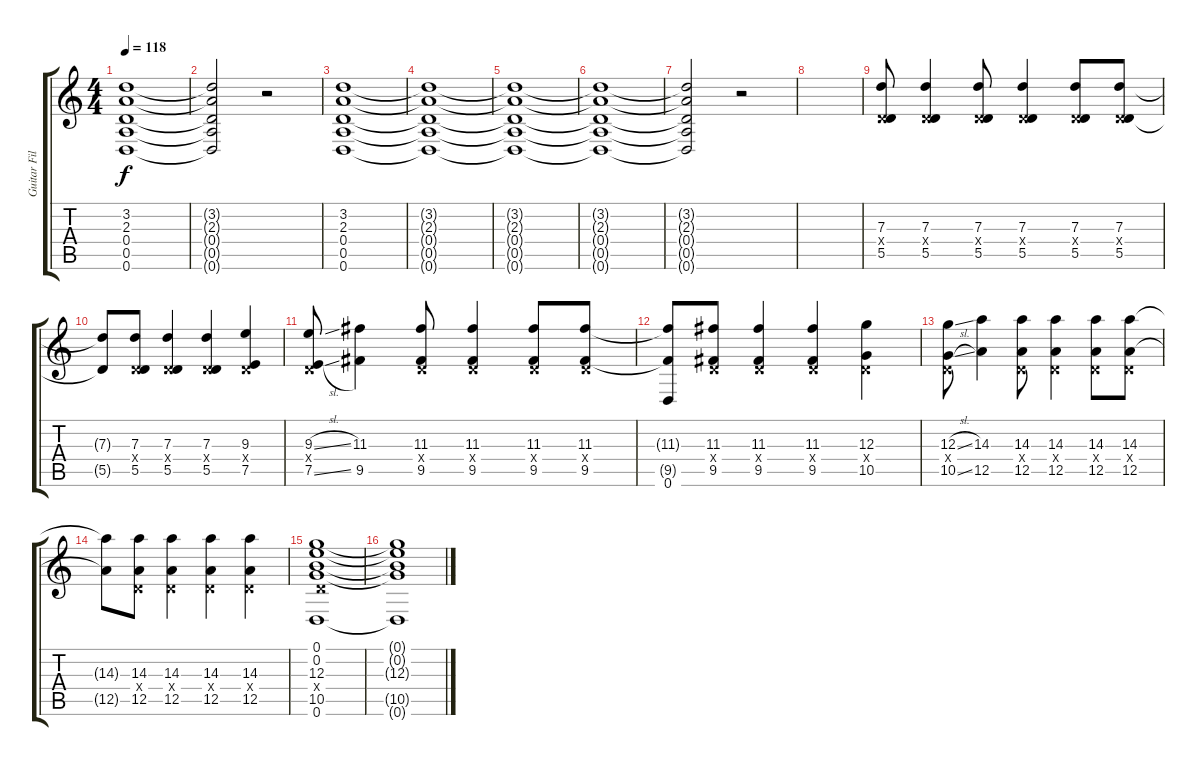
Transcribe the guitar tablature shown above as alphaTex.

\track ("Guitar Fill" "Guitar Fil") {instrument distortionguitar}
\staff {score tabs}
\tuning (E4 B3 G3 D3 A2 D2) {hide}
\ts (4 4)
\tempo 118
\clef g2
\ks c
(3.2{t} 2.3{t} 0.4{t} 0.5{t} 0.6{t}).1{dy f} |
(3.2{t} 2.3{t} 0.4{t} 0.5{t} 0.6{t}).2 r.2 |
(3.2 2.3 0.4 0.5 0.6).1 |
(3.2{t} 2.3{t} 0.4{t} 0.5{t} 0.6{t}).1 |
(3.2{t} 2.3{t} 0.4{t} 0.5{t} 0.6{t}).1 |
(3.2{t} 2.3{t} 0.4{t} 0.5{t} 0.6{t}).1 |
(3.2{t} 2.3{t} 0.4{t} 0.5{t} 0.6{t}).2 r.2 |
|
(7.3 0.4{x} 5.5).8 (7.3 0.4{x} 5.5).4 (7.3 0.4{x} 5.5).8 (7.3 0.4{x} 5.5).4 (7.3 0.4{x} 5.5).8 (7.3 0.4{x} 5.5).8 |
(7.3{t} 5.5{t}).8 (7.3 0.4{x} 5.5).8 (7.3 0.4{x} 5.5).4 (7.3 0.4{x} 5.5).4 (9.3 0.4{x} 7.5).4 |
(9.3{sl} 0.4{x} 7.5{sl}).8 (11.3 9.5).4 (11.3 0.4{x} 9.5).8 (11.3 0.4{x} 9.5).4 (11.3 0.4{x} 9.5).8 (11.3 0.4{x} 9.5).8 |
(11.3{t} 9.5{t} 0.6).8 (11.3 0.4{x} 9.5).8 (11.3 0.4{x} 9.5).4 (11.3 0.4{x} 9.5).4 (12.3 0.4{x} 10.5).4 |
(12.3{sl} 0.4{x} 10.5{sl}).8 (14.3 12.5).4 (14.3 0.4{x} 12.5).8 (14.3 0.4{x} 12.5).4 (14.3 0.4{x} 12.5).8 (14.3 0.4{x} 12.5).8 |
(14.3{t} 12.5{t}).8 (14.3 0.4{x} 12.5).8 (14.3 0.4{x} 12.5).4 (14.3 0.4{x} 12.5).4 (14.3 0.4{x} 12.5).4 |
(0.1 0.2 12.3 0.4{x} 10.5 0.6).1 |
(0.1{t} 0.2{t} 12.3{t} 10.5{t} 0.6{t}).1
